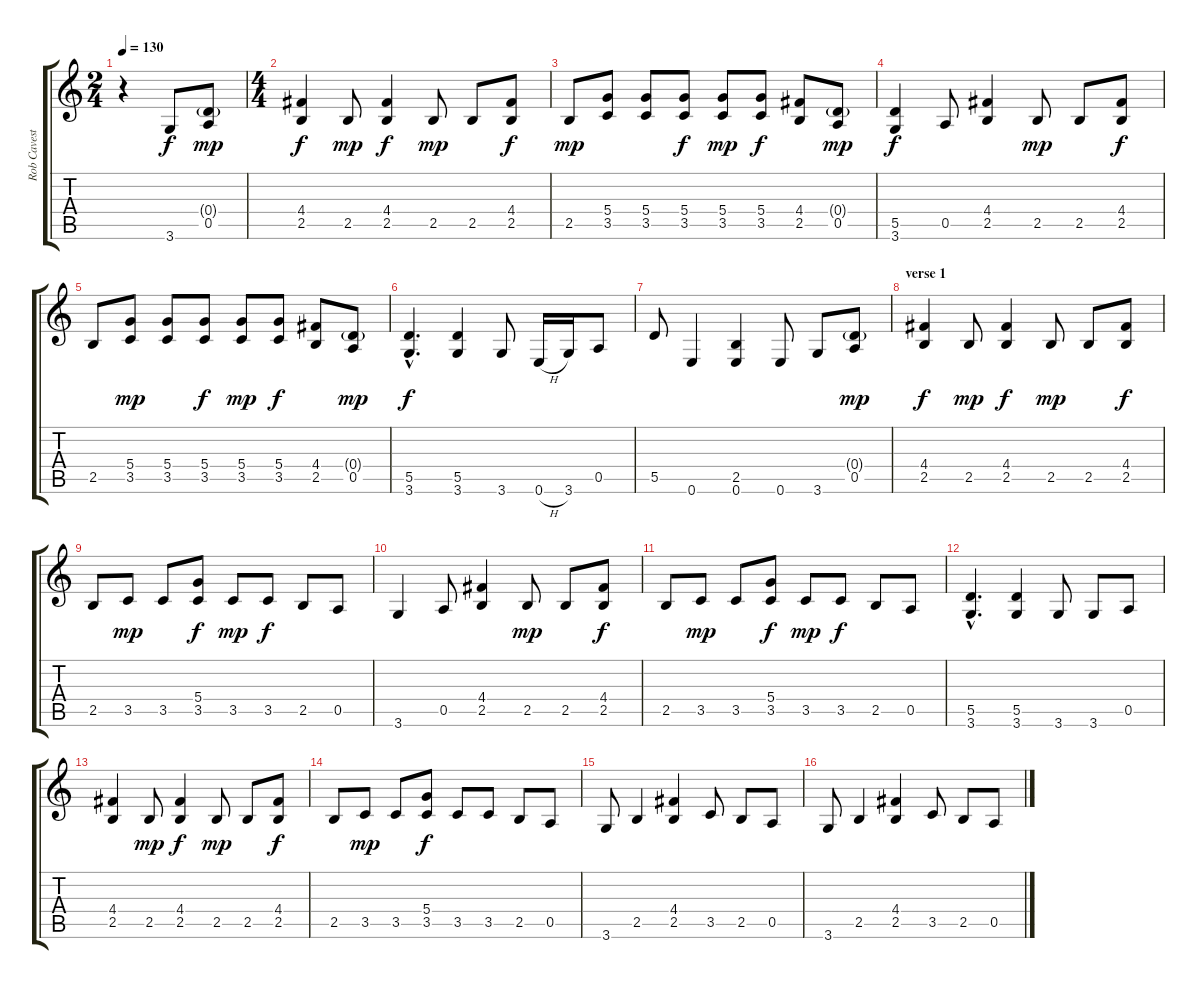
\track ("Rob Cavestany" "Rob Cavest") {instrument acousticguitarsteel}
\staff {score tabs}
\tuning (E4 B3 G3 D3 A2 E2) {hide}
\ts (2 4)
\tempo 130
\clef g2
\ks c
r.4{dy f instrument acousticguitarsteel} 3.6.8 (0.4{g} 0.5).8{dy mp} |
\ts (4 4)
(4.4 2.5).4{dy f} 2.5.8{dy mp} (4.4 2.5).4{dy f} 2.5.8{dy mp} 2.5.8 (4.4 2.5).8{dy f} |
2.5.8{dy mp} (5.4 3.5).8 (5.4 3.5).8 (5.4 3.5).8{dy f} (5.4 3.5).8{dy mp} (5.4 3.5).8{dy f} (4.4 2.5).8 (0.4{g} 0.5).8{dy mp} |
(5.5 3.6).4{dy f} 0.5.8 (4.4 2.5).4 2.5.8{dy mp} 2.5.8 (4.4 2.5).8{dy f} |
2.5.8 (5.4 3.5).8{dy mp} (5.4 3.5).8 (5.4 3.5).8{dy f} (5.4 3.5).8{dy mp} (5.4 3.5).8{dy f} (4.4 2.5).8 (0.4{g} 0.5).8{dy mp} |
(5.5{hac} 3.6{hac}).4{d dy f} (5.5 3.6).4 3.6.8 0.6{h}.16 3.6.16 0.5.8 |
5.5.8 0.6.4 (2.5 0.6).4 0.6.8 3.6.8 (0.4{g} 0.5).8{dy mp} |
\section ("" "verse 1")
(4.4 2.5).4{dy f} 2.5.8{dy mp} (4.4 2.5).4{dy f} 2.5.8{dy mp} 2.5.8 (4.4 2.5).8{dy f} |
2.5.8 3.5.8{dy mp} 3.5.8 (5.4 3.5).8{dy f} 3.5.8{dy mp} 3.5.8{dy f} 2.5.8 0.5.8 |
3.6.4 0.5.8 (4.4 2.5).4 2.5.8{dy mp} 2.5.8 (4.4 2.5).8{dy f} |
2.5.8 3.5.8{dy mp} 3.5.8 (5.4 3.5).8{dy f} 3.5.8{dy mp} 3.5.8{dy f} 2.5.8 0.5.8 |
(5.5{hac} 3.6{hac}).4{d} (5.5 3.6).4 3.6.8 3.6.8 0.5.8 |
(4.4 2.5).4 2.5.8{dy mp} (4.4 2.5).4{dy f} 2.5.8{dy mp} 2.5.8 (4.4 2.5).8{dy f} |
2.5.8 3.5.8{dy mp} 3.5.8 (5.4 3.5).8{dy f} 3.5.8 3.5.8 2.5.8 0.5.8 |
3.6.8 2.5.4 (4.4 2.5).4 3.5.8 2.5.8 0.5.8 |
3.6.8 2.5.4 (4.4 2.5).4 3.5.8 2.5.8 0.5.8
